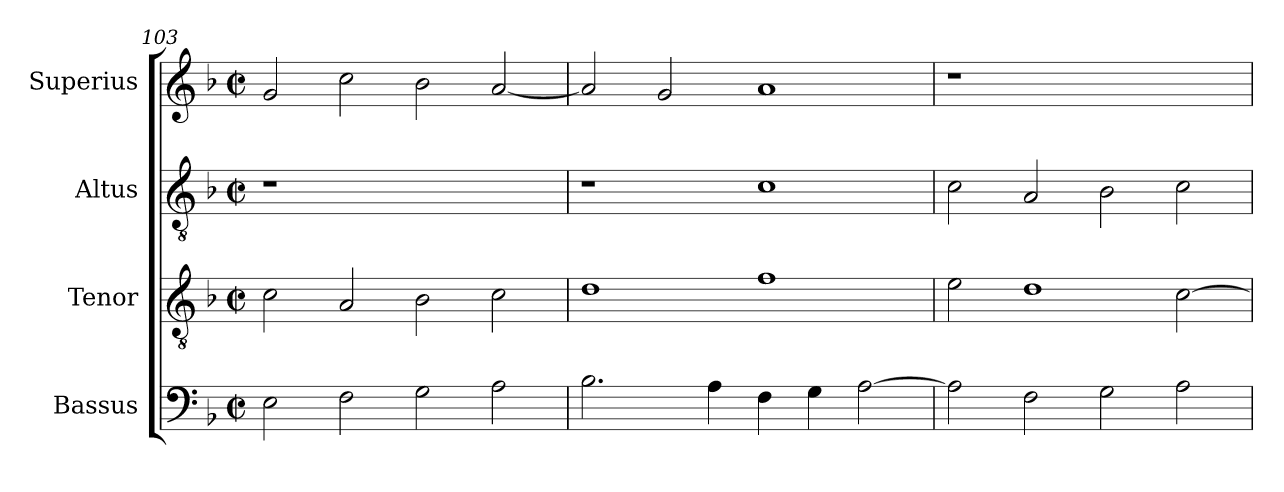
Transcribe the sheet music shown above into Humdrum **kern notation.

**kern	**kern	**kern	**kern
*part4	*part3	*part2	*part1
*staff4	*staff3	*staff2	*staff1
*I"Bassus	*I"Tenor	*I"Altus	*I"Superius
*I'B.	*I'T.	*I'A.	*I'S.
!!LO:LB:g=z
*clefF4	*clefGv2	*clefGv2	*clefG2
*	*ITrd7c12	*ITrd7c12	*
*k[b-]	*k[b-]	*k[b-]	*k[b-]
*F:	*F:	*F:	*F:
*M2/2	*M2/2	*M2/2	*M2/2
*met(c|)	*met(c|)	*met(c|)	*met(c|)
=103	=103	=103	=103
!	!	!LO:N:vis=1	!
2Ei\	2Ci\	1r	2gi/
2Fi\	2AAi/	.	2cci\
2Gi\	2BB-i\	1ryy	2b-i\
2Ai\	2Ci\	.	[<2ai/
=104	=104	=104	=104
2.B-i\	1Di	1r	2ai/]
.	.	.	2gi/
4Ai\	.	.	.
4Fi\	1Fi	1Ci	1ai
4Gi\	.	.	.
[>2Ai\	.	.	.
=105	=105	=105	=105
!	!	!	!LO:N:vis=1
2Ai\]	2Ei\	2Ci\	1r
2Fi\	1Di	2AAi/	.
2Gi\	.	2BB-i\	1ryy
2Ai\	[>2Ci\	2Ci\	.
=	=	=	=
*-	*-	*-	*-
